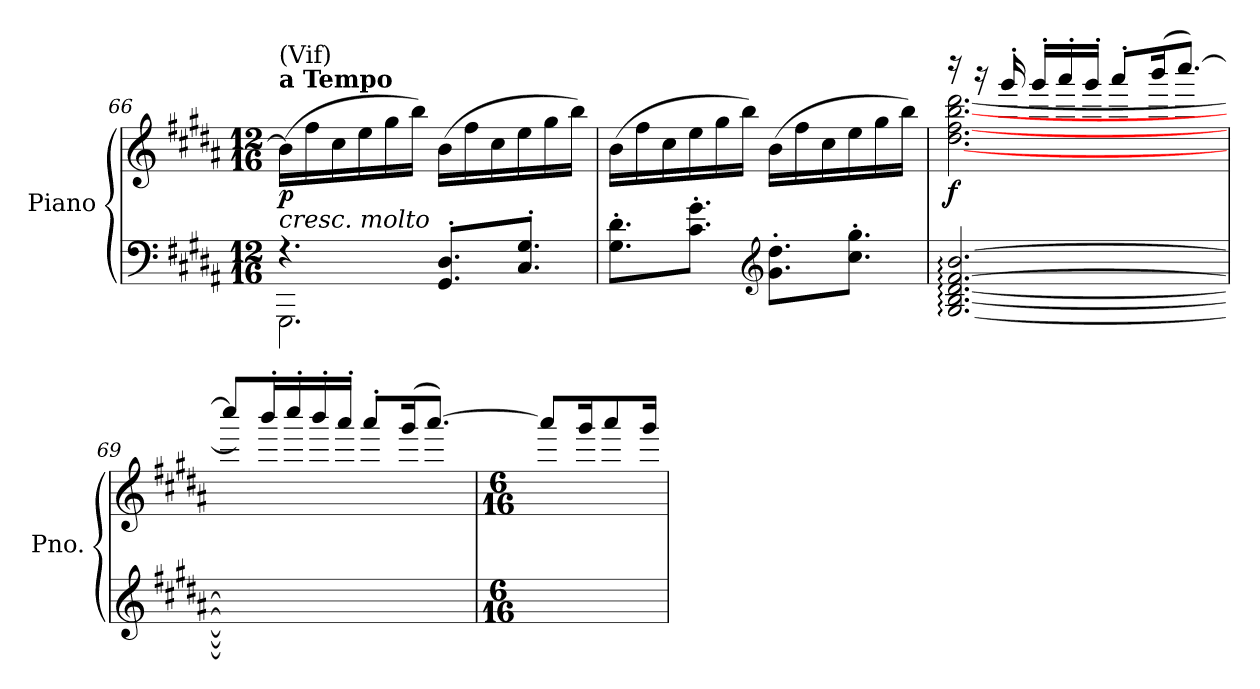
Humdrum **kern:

**kern	**kern	**dynam
*part1	*part1	*part1
*staff2	*staff1	*staff1/2
*I"Piano	*	*
*I'Pno.	*	*
!!LO:LB:g=z
*clefF4	*clefG2	*
*k[f#c#g#d#a#]	*k[f#c#g#d#a#]	*
*M12/16	*M12/16	*
=66	=66	=66
*^	*	*
!	!	!LO:TX:a:B:t=a Tempo	!
!	!	!LO:TX:a:t=(Vif)	!
!	!	!LO:TX:b:i:t=cresc. molto	!
!	!	!	!LO:DY:b
4.r	2.GGG#\	(>16b\LL]	p
.	.	16ff#\	.
.	.	16cc#\	.
.	.	16ee\	.
.	.	16gg#\	.
.	.	16bb\JJ)	.
8.GG#/' 8.D#/'L	.	(>16b\LL	.
.	.	16ff#\	.
.	.	16cc#\	.
8.C#/' 8.G#/'J	.	16ee\	.
.	.	16gg#\	.
.	.	16bb\JJ)	.
*v	*v	*	*
=67	=67	=67
8.G#\' 8.d#\'L	(>16b\LL	.
.	16ff#\	.
.	16cc#\	.
8.c#\' 8.g#\'J	16ee\	.
.	16gg#\	.
.	16bb\JJ)	.
*clefG2	*	*
8.g#\' 8.dd#\'L	(>16b\LL	.
.	16ff#\	.
.	16cc#\	.
8.cc#\' 8.gg#\'J	16ee\	.
.	16gg#\	.
.	16bb\JJ)	.
=68	=68	=68
*	*^	*
!	!	!	!LO:DY:b
[2.G#/: [2.B/: [2.d#/: [2.f#/: [2.b/:	16r	[2.dd#\: [2.ff#\: [2.bb\: [2.ddd#\:	f
.	16r	.	.
.	16ggg#'/	.	.
.	16ggg#'/LL	.	.
.	16aaa#'/	.	.
.	16ggg#'/JJ	.	.
.	8aaa#'/L	.	.
.	(>16bbb/K	.	.
.	[8.cccc#/J)	.	.
!!LO:PB:g=z	!!
=69	=69	=69	=69
2.G#/yy_ 2.B/yy_ 2.d#/yy_ 2.f#/yy_ 2.b/yy_	8cccc#/L]	2.ddd#\yy_ 2.fff#\yy_ 2.bbb\yy_ 2.dddd#\yy_	.
.	16bbb'/L	.	.
.	16cccc#'/	.	.
.	16bbb'/	.	.
.	16aaa#'/JJ	.	.
.	8aaa#'/L	.	.
.	(>16ggg#/K	.	.
.	[8.aaa#/J)	.	.
=70	=70	=70	=70
*M6/16	*M6/16	*	*
4.G#/yy_ 4.B/yy_ 4.d#/yy_ 4.f#/yy_ 4.b/yy_	8aaa#/L]	4.ddd#\yy_ 4.fff#\yy_ 4.bbb\yy_ 4.dddd#\yy_	.
.	16ggg#/K	.	.
.	8aaa#/	.	.
.	16ggg#/Jk	.	.
*	*v	*v	*
=	=	=
*-	*-	*-
